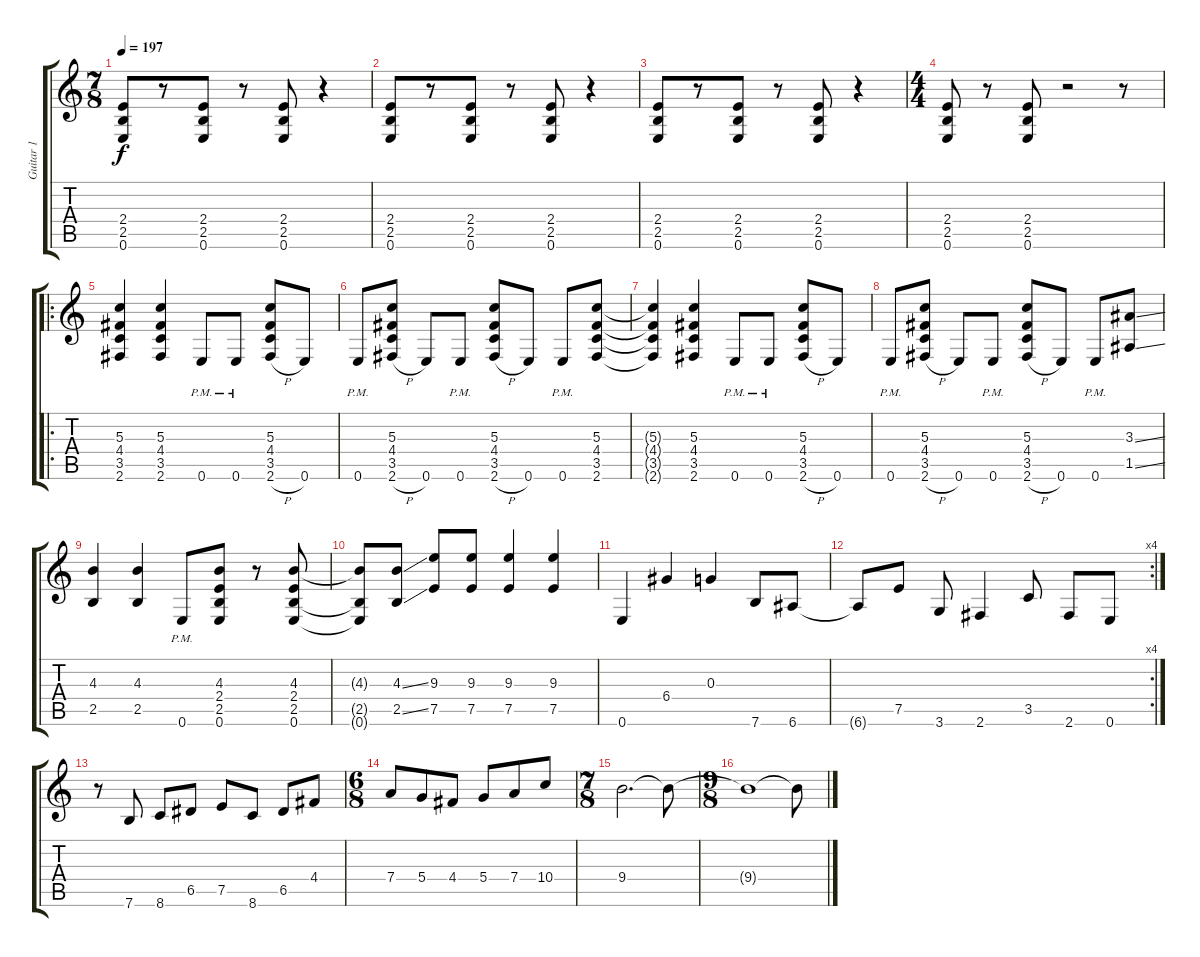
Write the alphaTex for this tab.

\track ("Guitar 1" "Guitar 1") {instrument distortionguitar}
\staff {score tabs}
\tuning (E4 B3 G3 D3 A2 E2) {hide}
\ts (7 8)
\tempo 197
\clef g2
\ks c
(2.4 2.5 0.6).8{dy f} r.8 (2.4 2.5 0.6).8 r.8 (2.4 2.5 0.6).8 r.4 |
(2.4 2.5 0.6).8 r.8 (2.4 2.5 0.6).8 r.8 (2.4 2.5 0.6).8 r.4 |
(2.4 2.5 0.6).8 r.8 (2.4 2.5 0.6).8 r.8 (2.4 2.5 0.6).8 r.4 |
\ts (4 4)
(2.4 2.5 0.6).8 r.8 (2.4 2.5 0.6).8 r.2 r.8 |
\ro
(5.3 4.4 3.5 2.6).4 (5.3 4.4 3.5 2.6).4 0.6{pm}.8 0.6{pm}.8 (5.3 4.4 3.5 2.6{h}).8 0.6.8 |
0.6{pm}.8 (5.3 4.4 3.5 2.6{h}).8 0.6.8 0.6{pm}.8 (5.3 4.4 3.5 2.6{h}).8 0.6.8 0.6{pm}.8 (5.3 4.4 3.5 2.6).8 |
(5.3{t} 4.4{t} 3.5{t} 2.6{t}).4 (5.3 4.4 3.5 2.6).4 0.6{pm}.8 0.6{pm}.8 (5.3 4.4 3.5 2.6{h}).8 0.6.8 |
0.6{pm}.8 (5.3 4.4 3.5 2.6{h}).8 0.6.8 0.6{pm}.8 (5.3 4.4 3.5 2.6{h}).8 0.6.8 0.6{pm}.8 (3.3{ss} 1.5{ss}).8 |
(4.3 2.5).4 (4.3 2.5).4 0.6{pm}.8 (4.3 2.4 2.5 0.6).8 r.8 (4.3 2.4 2.5 0.6).8 |
(4.3{t} 2.5{t} 0.6{t}).8 (4.3{ss} 2.5{ss}).8 (9.3 7.5).8 (9.3 7.5).8 (9.3 7.5).4 (9.3 7.5).4 |
0.6.4 6.4.4 0.3.4 7.6.8 6.6.8 |
\rc 4
6.6{t}.8 7.5.8 3.6.8 2.6.4 3.5.8 2.6.8 0.6.8 |
r.8 7.6.8 8.6.8 6.5.8 7.5.8 8.6.8 6.5.8 4.4.8 |
\ts (6 8)
7.4.8 5.4.8 4.4.8 5.4.8 7.4.8 10.4.8 |
\ts (7 8)
9.4.2{d} 9.4{t}.8 |
\ts (9 8)
9.4{t}.1 9.4{t}.8
